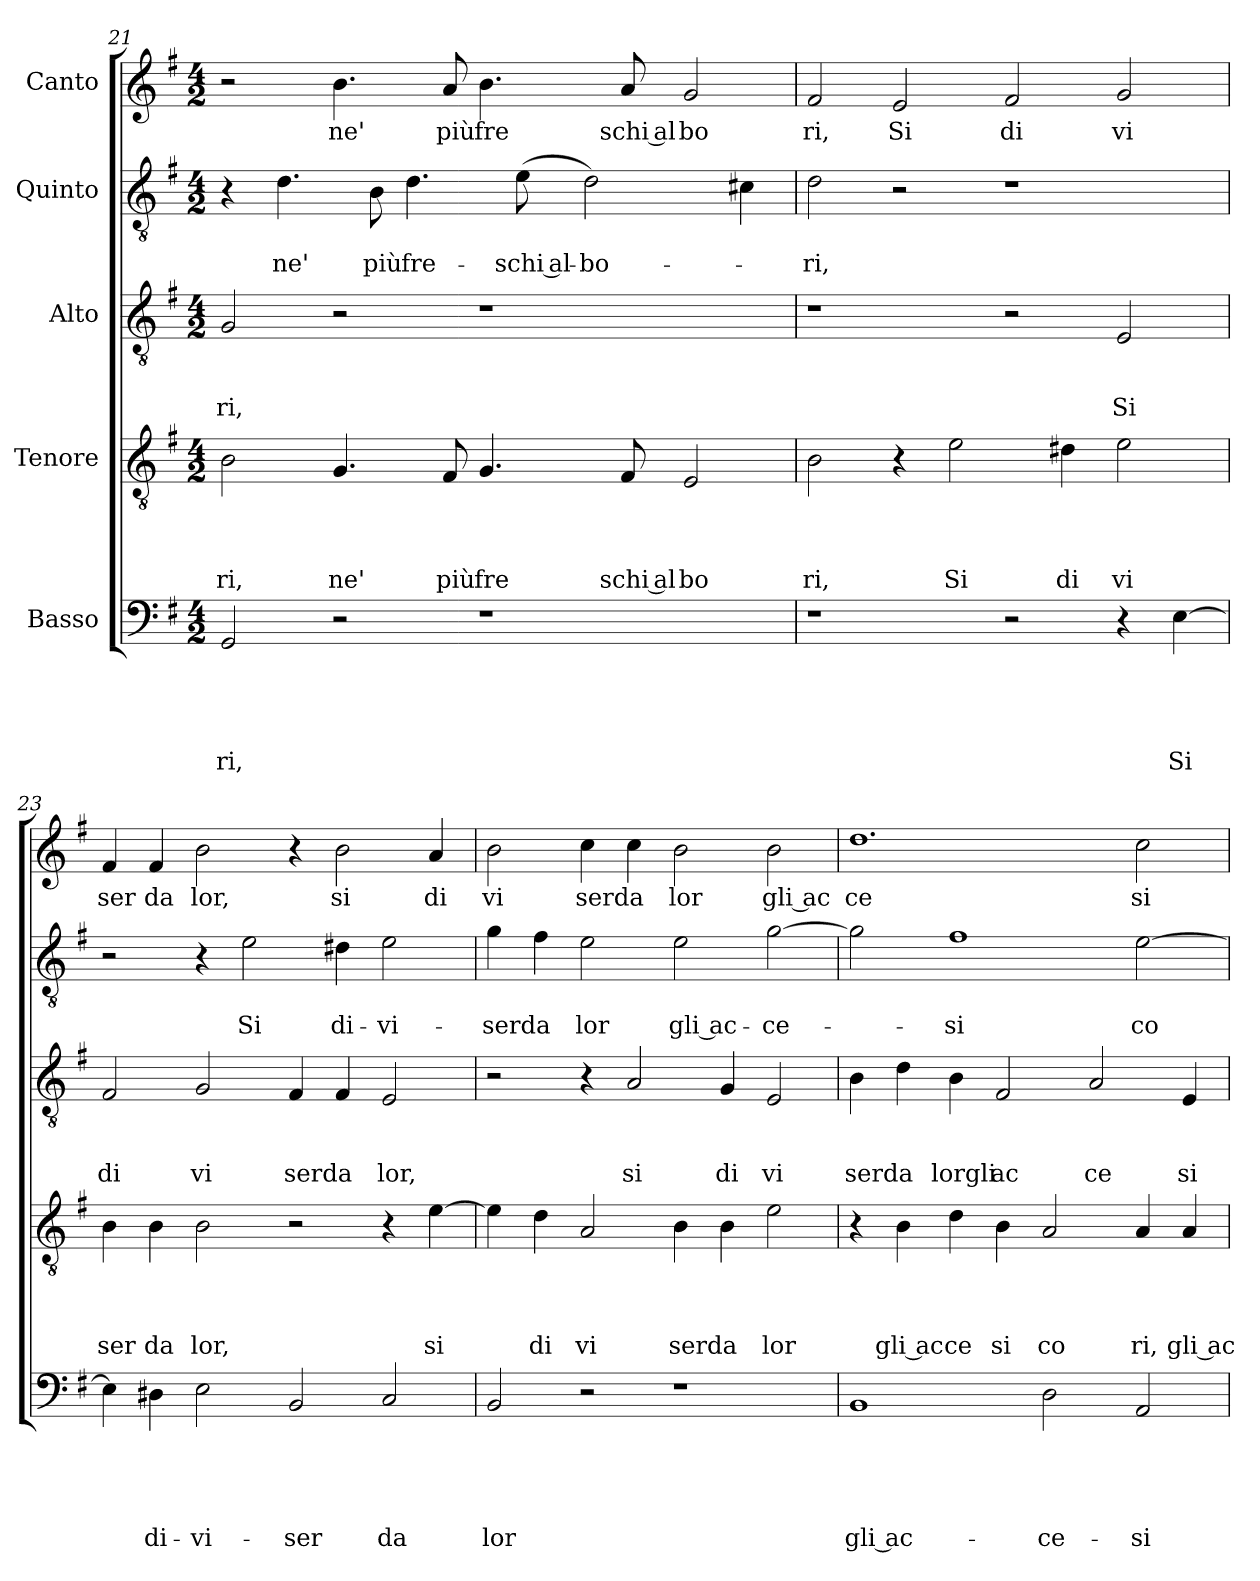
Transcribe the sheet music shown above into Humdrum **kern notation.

**kern	**text	**text	**text	**text	**text	**kern	**text	**text	**text	**text	**kern	**text	**text	**text	**kern	**text	**text	**kern	**text
*part5	*part5	*part5	*part5	*part5	*part5	*part4	*part4	*part4	*part4	*part4	*part3	*part3	*part3	*part3	*part2	*part2	*part2	*part1	*part1
*staff5	*staff5	*staff5	*staff5	*staff5	*staff5	*staff4	*staff4	*staff4	*staff4	*staff4	*staff3	*staff3	*staff3	*staff3	*staff2	*staff2	*staff2	*staff1	*staff1
*I"Basso	*	*	*	*	*	*I"Tenore	*	*	*	*	*I"Alto	*	*	*	*I"Quinto	*	*	*I"Canto	*
!!LO:LB:g=z
*clefF4	*	*	*	*	*	*clefGv2	*	*	*	*	*clefGv2	*	*	*	*clefGv2	*	*	*clefG2	*
*k[f#]	*	*	*	*	*	*k[f#]	*	*	*	*	*k[f#]	*	*	*	*k[f#]	*	*	*k[f#]	*
*G:	*	*	*	*	*	*G:	*	*	*	*	*G:	*	*	*	*G:	*	*	*G:	*
*M4/2	*	*	*	*	*	*M4/2	*	*	*	*	*M4/2	*	*	*	*M4/2	*	*	*M4/2	*
=21	=21	=21	=21	=21	=21	=21	=21	=21	=21	=21	=21	=21	=21	=21	=21	=21	=21	=21	=21
!	!	!	!	!	!LO:LY:b	!	!	!	!	!LO:LY:b	!	!	!	!LO:LY:b	!	!	!	!	!
2GG/	.	.	.	.	ri,	2B\	.	.	.	ri,	2G/	.	.	-ri,	4r	.	.	2r	.
!	!	!	!	!	!	!	!	!	!	!	!	!	!	!	!	!	!LO:LY:b	!	!
.	.	.	.	.	.	.	.	.	.	.	.	.	.	.	4.d\	.	ne'	.	.
!	!	!	!	!	!	!	!	!	!	!LO:LY:b	!	!	!	!	!	!	!	!	!LO:LY:b
2r	.	.	.	.	.	4.G/	.	.	.	ne'	2r	.	.	.	.	.	.	4.b\	ne'
!	!	!	!	!	!	!	!	!	!	!	!	!	!	!	!	!	!LO:LY:b	!	!
.	.	.	.	.	.	.	.	.	.	.	.	.	.	.	8B\	.	più	.	.
!	!	!	!	!	!	!	!	!	!	!	!	!	!	!	!	!	!LO:LY:b	!	!
.	.	.	.	.	.	.	.	.	.	.	.	.	.	.	4.d\	.	fre-	.	.
!	!	!	!	!	!	!	!	!	!	!LO:LY:b	!	!	!	!	!	!	!	!	!LO:LY:b
.	.	.	.	.	.	8F#/	.	.	.	più	.	.	.	.	.	.	.	8a/	più
!	!	!	!	!	!	!	!	!	!	!LO:LY:b	!	!	!	!	!	!	!	!	!LO:LY:b
1r	.	.	.	.	.	4.G/	.	.	.	fre	1r	.	.	.	.	.	.	4.b\	fre
!	!	!	!	!	!	!	!	!	!	!	!	!	!	!	!	!	!LO:LY:b:rj	!	!
.	.	.	.	.	.	.	.	.	.	.	.	.	.	.	(<8e\	.	-schi al-	.	.
!	!	!	!	!	!	!	!	!	!	!	!	!	!	!	!	!	!LO:LY:b	!	!
.	.	.	.	.	.	.	.	.	.	.	.	.	.	.	2d\)	.	-bo-	.	.
!	!	!	!	!	!	!	!	!	!	!LO:LY:b:rj	!	!	!	!	!	!	!	!	!LO:LY:b:rj
.	.	.	.	.	.	8F#/	.	.	.	schi al	.	.	.	.	.	.	.	8a/	schi al
!	!	!	!	!	!	!	!	!	!	!LO:LY:b	!	!	!	!	!	!	!	!	!LO:LY:b
.	.	.	.	.	.	2E/	.	.	.	bo	.	.	.	.	.	.	.	2g/	bo
.	.	.	.	.	.	.	.	.	.	.	.	.	.	.	4c#X\	.	.	.	.
=22	=22	=22	=22	=22	=22	=22	=22	=22	=22	=22	=22	=22	=22	=22	=22	=22	=22	=22	=22
!	!	!	!	!	!	!	!	!	!	!LO:LY:b	!	!	!	!	!	!	!LO:LY:b	!	!LO:LY:b
1r	.	.	.	.	.	2B\	.	.	.	ri,	1r	.	.	.	2d\	.	-ri,	2f#/	ri,
!	!	!	!	!	!	!	!	!	!	!	!	!	!	!	!	!	!	!	!LO:LY:b
.	.	.	.	.	.	4r	.	.	.	.	.	.	.	.	2r	.	.	2e/	Si
!	!	!	!	!	!	!	!	!	!	!LO:LY:b	!	!	!	!	!	!	!	!	!
.	.	.	.	.	.	2e\	.	.	.	Si	.	.	.	.	.	.	.	.	.
!	!	!	!	!	!	!	!	!	!	!	!	!	!	!	!	!	!	!	!LO:LY:b
2r	.	.	.	.	.	.	.	.	.	.	2r	.	.	.	1r	.	.	2f#/	di
!	!	!	!	!	!	!	!	!	!	!LO:LY:b	!	!	!	!	!	!	!	!	!
.	.	.	.	.	.	4d#X\	.	.	.	di	.	.	.	.	.	.	.	.	.
!	!	!	!	!	!	!	!	!	!	!LO:LY:b	!	!	!	!LO:LY:b	!	!	!	!	!LO:LY:b
4r	.	.	.	.	.	2e\	.	.	.	vi	2E/	.	.	Si	.	.	.	2g/	vi
!	!	!	!	!	!LO:LY:b	!	!	!	!	!	!	!	!	!	!	!	!	!	!
[>4E\	.	.	.	.	Si	.	.	.	.	.	.	.	.	.	.	.	.	.	.
=23	=23	=23	=23	=23	=23	=23	=23	=23	=23	=23	=23	=23	=23	=23	=23	=23	=23	=23	=23
!	!	!	!	!	!	!	!	!	!	!LO:LY:b	!	!	!	!LO:LY:b	!	!	!	!	!LO:LY:b
4E\]	.	.	.	.	.	4B\	.	.	.	ser	2F#/	.	.	di	2r	.	.	4f#/	ser
!	!	!	!	!	!LO:LY:b	!	!	!	!	!LO:LY:b	!	!	!	!	!	!	!	!	!LO:LY:b
4D#X\	.	.	.	.	di-	4B\	.	.	.	da	.	.	.	.	.	.	.	4f#/	da
!	!	!	!	!	!LO:LY:b	!	!	!	!	!LO:LY:b	!	!	!	!LO:LY:b	!	!	!	!	!LO:LY:b
2E\	.	.	.	.	-vi-	2B\	.	.	.	lor,	2G/	.	.	vi	4r	.	.	2b\	lor,
!	!	!	!	!	!	!	!	!	!	!	!	!	!	!	!	!	!LO:LY:b	!	!
.	.	.	.	.	.	.	.	.	.	.	.	.	.	.	2e\	.	Si	.	.
!	!	!	!	!	!LO:LY:b	!	!	!	!	!	!	!	!	!LO:LY:b	!	!	!	!	!
2BB/	.	.	.	.	-ser	2r	.	.	.	.	4F#/	.	.	serda	.	.	.	4r	.
!	!	!	!	!	!	!	!	!	!	!	!	!	!	!	!	!	!LO:LY:b	!	!LO:LY:b
.	.	.	.	.	.	.	.	.	.	.	4F#/	.	.	.	4d#X\	.	di-	2b\	si
!	!	!	!	!	!LO:LY:b	!	!	!	!	!	!	!	!	!LO:LY:b	!	!	!LO:LY:b	!	!
2C/	.	.	.	.	da	4r	.	.	.	.	2E/	.	.	lor,	2e\	.	-vi-	.	.
!	!	!	!	!	!	!	!	!	!	!LO:LY:b	!	!	!	!	!	!	!	!	!LO:LY:b
.	.	.	.	.	.	[>4e\	.	.	.	si	.	.	.	.	.	.	.	4a/	di
=24	=24	=24	=24	=24	=24	=24	=24	=24	=24	=24	=24	=24	=24	=24	=24	=24	=24	=24	=24
!	!	!	!	!	!LO:LY:b	!	!	!	!	!	!	!	!	!	!	!	!LO:LY:b	!	!LO:LY:b
2BB/	.	.	.	.	lor	4e\]	.	.	.	.	2r	.	.	.	4g\	.	-serda	2b\	vi
!	!	!	!	!	!	!	!	!	!	!LO:LY:b	!	!	!	!	!	!	!	!	!
.	.	.	.	.	.	4d\	.	.	.	di	.	.	.	.	4f#\	.	.	.	.
!	!	!	!	!	!	!	!	!	!	!LO:LY:b	!	!	!	!	!	!	!LO:LY:b	!	!LO:LY:b
2r	.	.	.	.	.	2A/	.	.	.	vi	4r	.	.	.	2e\	.	lor	4cc\	serda
!	!	!	!	!	!	!	!	!	!	!	!	!	!	!LO:LY:b	!	!	!	!	!
.	.	.	.	.	.	.	.	.	.	.	2A/	.	.	si	.	.	.	4cc\	.
!	!	!	!	!	!	!	!	!	!	!LO:LY:b	!	!	!	!	!	!	!LO:LY:b:rj	!	!LO:LY:b
1r	.	.	.	.	.	4B\	.	.	.	serda	.	.	.	.	2e\	.	gli ac-	2b\	lor
!	!	!	!	!	!	!	!	!	!	!	!	!	!	!LO:LY:b	!	!	!	!	!
.	.	.	.	.	.	4B\	.	.	.	.	4G/	.	.	di	.	.	.	.	.
!	!	!	!	!	!	!	!	!	!	!LO:LY:b	!	!	!	!LO:LY:b	!	!	!LO:LY:b	!	!LO:LY:b:rj
.	.	.	.	.	.	2e\	.	.	.	lor	2E/	.	.	vi	([>2g\	.	-ce-	2b\	gli ac
=25	=25	=25	=25	=25	=25	=25	=25	=25	=25	=25	=25	=25	=25	=25	=25	=25	=25	=25	=25
!	!	!	!	!	!LO:LY:b:rj	!	!	!	!	!	!	!	!	!LO:LY:b	!	!	!	!	!LO:LY:b
1BB	.	.	.	.	gli ac-	4r	.	.	.	.	4B\	.	.	serda	2g\]	.	.	1.dd	ce
!	!	!	!	!	!	!	!	!	!	!LO:LY:b:rj	!	!	!	!	!	!	!	!	!
.	.	.	.	.	.	4B\	.	.	.	gli ac	4d\	.	.	.	.	.	.	.	.
!	!	!	!	!	!	!	!	!	!	!LO:LY:b	!	!	!	!LO:LY:b	!	!	!LO:LY:b	!	!
.	.	.	.	.	.	4d\	.	.	.	ce	4B\	.	.	lorgli	1f#	.	-si	.	.
!	!	!	!	!	!	!	!	!	!	!LO:LY:b	!	!	!	!LO:LY:b	!	!	!	!	!
.	.	.	.	.	.	4B\	.	.	.	si	2F#/	.	.	ac	.	.	.	.	.
!	!	!	!	!	!LO:LY:b	!	!	!	!	!LO:LY:b	!	!	!	!	!	!	!	!	!
2D\	.	.	.	.	-ce-	2A/	.	.	.	co	.	.	.	.	.	.	.	.	.
!	!	!	!	!	!	!	!	!	!	!	!	!	!	!LO:LY:b	!	!	!	!	!
.	.	.	.	.	.	.	.	.	.	.	2A/	.	.	ce	.	.	.	.	.
!	!	!	!	!	!LO:LY:b	!	!	!	!	!LO:LY:b	!	!	!	!	!	!	!LO:LY:b	!	!LO:LY:b
2AA/	.	.	.	.	-si	4A/	.	.	.	ri,	.	.	.	.	[<2e\	.	co-	2cc\	si
!	!	!	!	!	!	!	!	!	!	!LO:LY:b:rj	!	!	!	!LO:LY:b	!	!	!	!	!
.	.	.	.	.	.	4A/	.	.	.	gli ac	4E/	.	.	si	.	.	.	.	.
=	=	=	=	=	=	=	=	=	=	=	=	=	=	=	=	=	=	=	=
*-	*-	*-	*-	*-	*-	*-	*-	*-	*-	*-	*-	*-	*-	*-	*-	*-	*-	*-	*-
